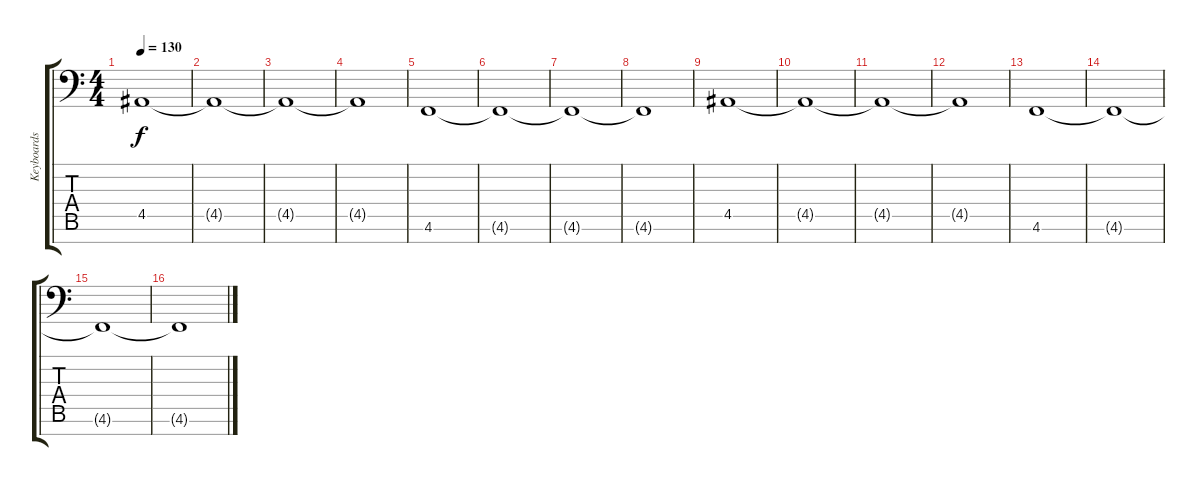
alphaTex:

\track ("Keyboards" "Keyboards") {instrument stringensemble1}
\staff {score tabs}
\tuning (Db4 Ab3 E3 B2 Gb2 Db2 Ab1) {hide}
\ts (4 4)
\tempo 130
\clef f4
\ks c
4.5.1{dy f instrument stringensemble1} |
4.5{t}.1 |
4.5{t}.1 |
4.5{t}.1 |
4.6.1 |
4.6{t}.1 |
4.6{t}.1 |
4.6{t}.1 |
4.5.1 |
4.5{t}.1 |
4.5{t}.1 |
4.5{t}.1 |
4.6.1 |
4.6{t}.1 |
4.6{t}.1 |
4.6{t}.1
